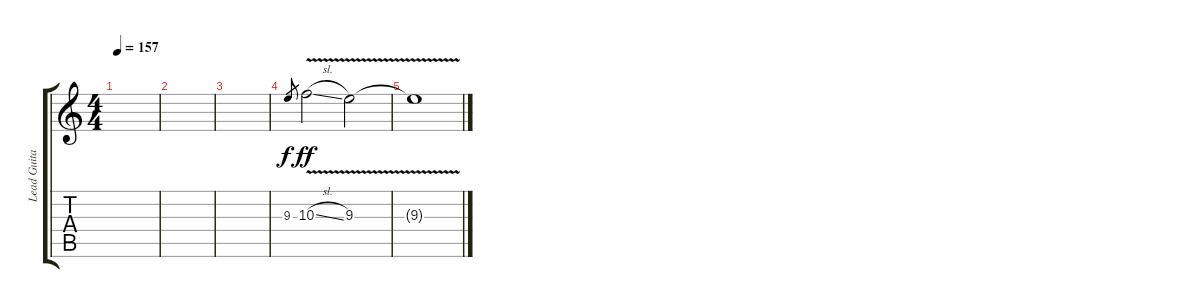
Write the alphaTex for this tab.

\track ("Lead Guitar" "Lead Guita") {instrument overdrivenguitar}
\staff {score tabs}
\tuning (E4 B3 G3 D3 A2 E2) {hide}
\ts (4 4)
\tempo 157
\clef g2
\ks c
|
|
|
9.3.8{gr dy f} 10.3{v sl}.2{dy ff} 9.3{v}.2 |
9.3{t}.1
